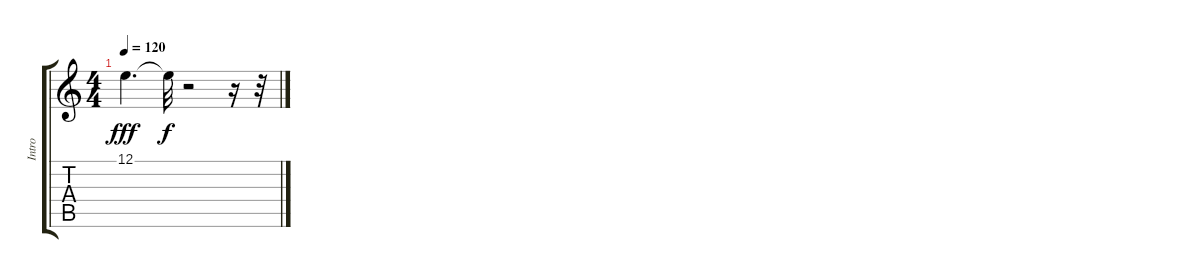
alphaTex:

\track ("Intro" "Intro") {instrument lead1square}
\staff {score tabs}
\tuning (E4 B3 G3 D3 A2 E2) {hide}
\ts (4 4)
\tempo 120
\clef g2
\ks c
12.1.4{d dy fff} 12.1{t}.32{dy f} r.2 r.16 r.32
